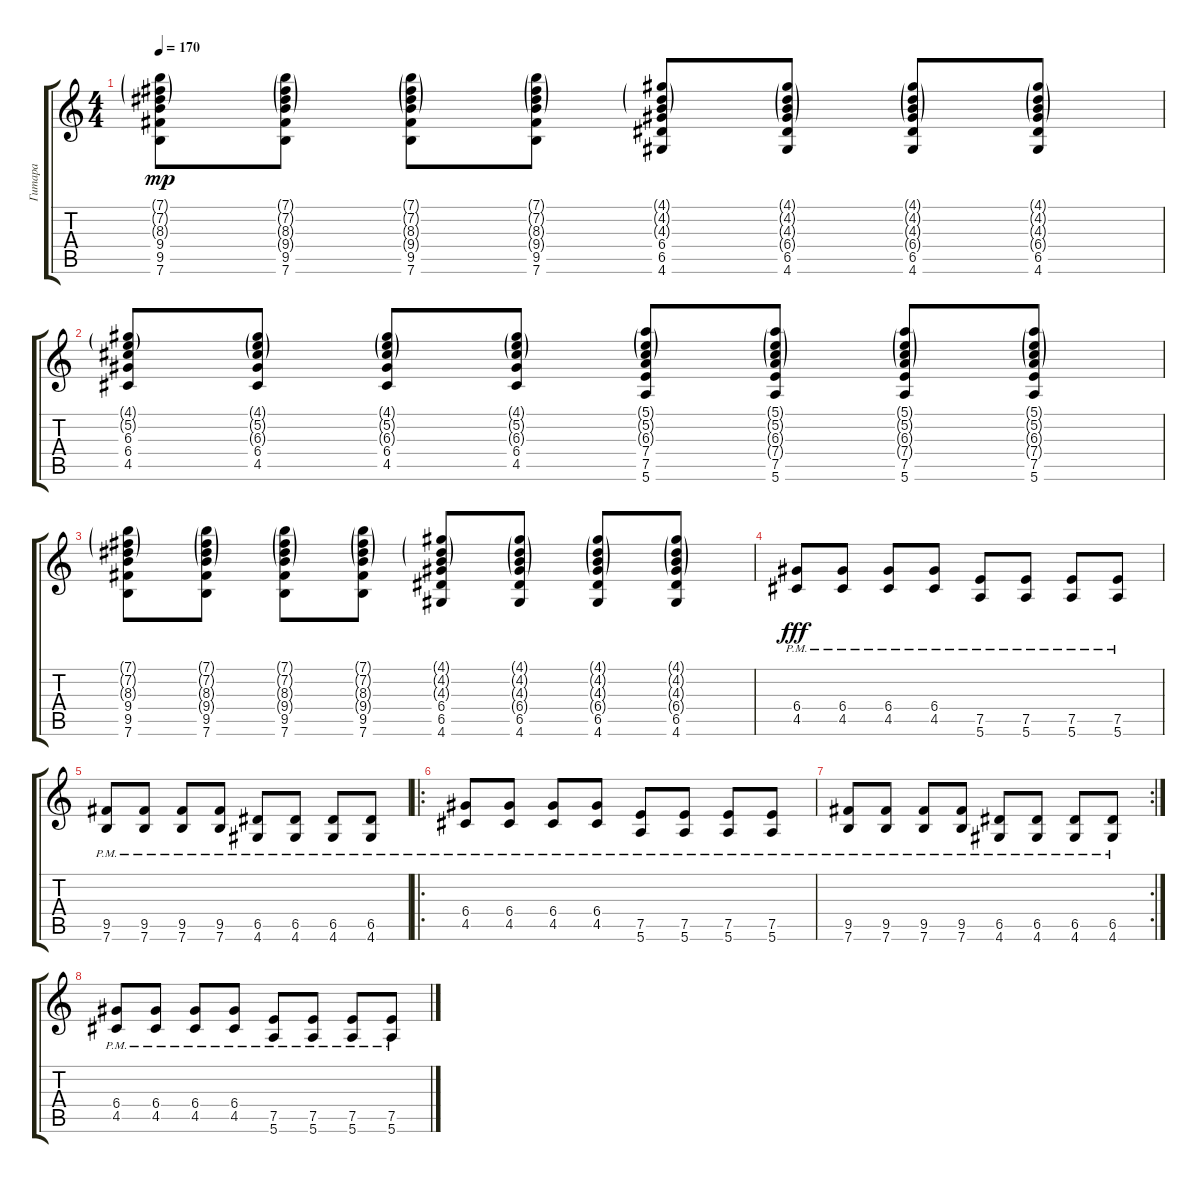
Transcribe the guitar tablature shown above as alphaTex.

\track ("Гитара" "Гитара") {instrument distortionguitar}
\staff {score tabs}
\tuning (E4 B3 G3 D3 A2 E2) {hide}
\ts (4 4)
\tempo 170
\clef g2
\ks c
(7.1{g} 7.2{g} 8.3{g} 9.4 9.5 7.6).8{dy mp} (7.1{g} 7.2{g} 8.3{g} 9.4{g} 9.5 7.6).8 (7.1{g} 7.2{g} 8.3{g} 9.4{g} 9.5 7.6).8 (7.1{g} 7.2{g} 8.3{g} 9.4{g} 9.5 7.6).8 (4.1{g} 4.2{g} 4.3{g} 6.4 6.5 4.6).8 (4.1{g} 4.2{g} 4.3{g} 6.4{g} 6.5 4.6).8 (4.1{g} 4.2{g} 4.3{g} 6.4{g} 6.5 4.6).8 (4.1{g} 4.2{g} 4.3{g} 6.4{g} 6.5 4.6).8 |
(4.1{g} 5.2{g} 6.3 6.4 4.5).8 (4.1{g} 5.2{g} 6.3{g} 6.4 4.5).8 (4.1{g} 5.2{g} 6.3{g} 6.4 4.5).8 (4.1{g} 5.2{g} 6.3{g} 6.4 4.5).8 (5.1{g} 5.2{g} 6.3{g} 7.4 7.5 5.6).8 (5.1{g} 5.2{g} 6.3{g} 7.4{g} 7.5 5.6).8 (5.1{g} 5.2{g} 6.3{g} 7.4{g} 7.5 5.6).8 (5.1{g} 5.2{g} 6.3{g} 7.4{g} 7.5 5.6).8 |
(7.1{g} 7.2{g} 8.3{g} 9.4 9.5 7.6).8 (7.1{g} 7.2{g} 8.3{g} 9.4{g} 9.5 7.6).8 (7.1{g} 7.2{g} 8.3{g} 9.4{g} 9.5 7.6).8 (7.1{g} 7.2{g} 8.3{g} 9.4{g} 9.5 7.6).8 (4.1{g} 4.2{g} 4.3{g} 6.4 6.5 4.6).8 (4.1{g} 4.2{g} 4.3{g} 6.4{g} 6.5 4.6).8 (4.1{g} 4.2{g} 4.3{g} 6.4{g} 6.5 4.6).8 (4.1{g} 4.2{g} 4.3{g} 6.4{g} 6.5 4.6).8 |
(6.4{pm} 4.5{pm}).8{dy fff} (6.4{pm} 4.5{pm}).8 (6.4{pm} 4.5{pm}).8 (6.4{pm} 4.5{pm}).8 (7.5{pm} 5.6{pm}).8 (7.5{pm} 5.6{pm}).8 (7.5{pm} 5.6{pm}).8 (7.5{pm} 5.6{pm}).8 |
(9.5{pm} 7.6{pm}).8 (9.5{pm} 7.6{pm}).8 (9.5{pm} 7.6{pm}).8 (9.5{pm} 7.6{pm}).8 (6.5{pm} 4.6{pm}).8 (6.5{pm} 4.6{pm}).8 (6.5{pm} 4.6{pm}).8 (6.5{pm} 4.6{pm}).8 |
\ro
(6.4{pm} 4.5{pm}).8 (6.4{pm} 4.5{pm}).8 (6.4{pm} 4.5{pm}).8 (6.4{pm} 4.5{pm}).8 (7.5{pm} 5.6{pm}).8 (7.5{pm} 5.6{pm}).8 (7.5{pm} 5.6{pm}).8 (7.5{pm} 5.6{pm}).8 |
\rc 2
(9.5{pm} 7.6{pm}).8 (9.5{pm} 7.6{pm}).8 (9.5{pm} 7.6{pm}).8 (9.5{pm} 7.6{pm}).8 (6.5{pm} 4.6{pm}).8 (6.5{pm} 4.6{pm}).8 (6.5{pm} 4.6{pm}).8 (6.5{pm} 4.6{pm}).8 |
(6.4{pm} 4.5{pm}).8 (6.4{pm} 4.5{pm}).8 (6.4{pm} 4.5{pm}).8 (6.4{pm} 4.5{pm}).8 (7.5{pm} 5.6{pm}).8 (7.5{pm} 5.6{pm}).8 (7.5{pm} 5.6{pm}).8 (7.5{pm} 5.6{pm}).8
